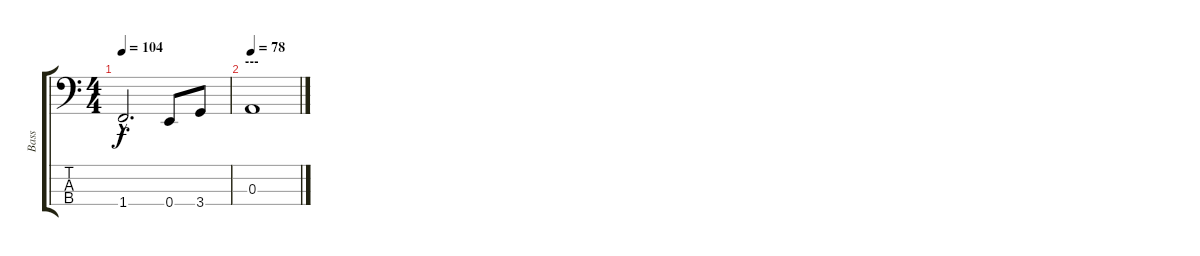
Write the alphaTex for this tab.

\track ("Bass" "Bass") {instrument electricbassfinger}
\staff {score tabs}
\tuning (G2 D2 A1 E1) {hide}
\ts (4 4)
\tempo 104
\clef f4
\ks c
1.4{hac}.2{d dy f} 0.4.8 3.4.8 |
\section ("" "---")
\tempo 78
0.3.1
